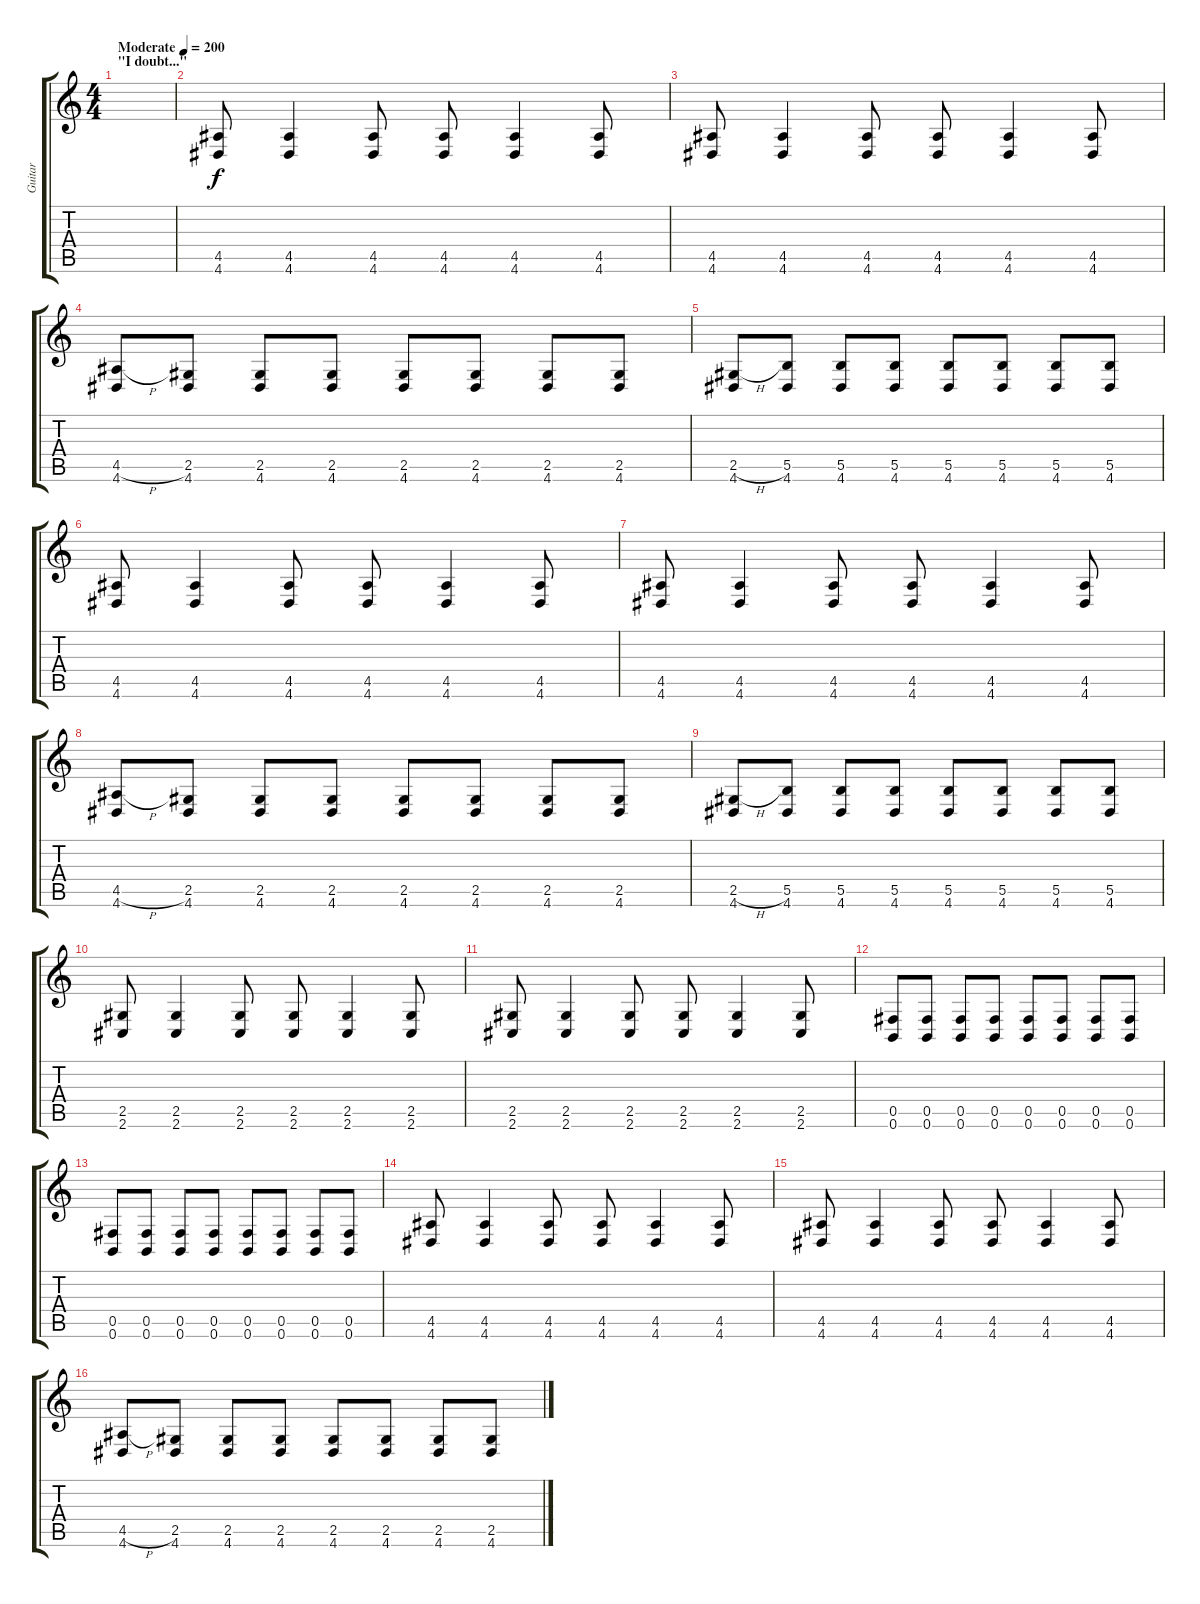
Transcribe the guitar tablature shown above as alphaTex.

\track ("Guitar" "Guitar") {instrument distortionguitar}
\staff {score tabs}
\tuning (Db4 Ab3 E3 B2 Gb2 B1) {hide}
\ts (4 4)
\section ("" "\"I doubt...\"")
\tempo (200 "Moderate")
\clef g2
\ks c
|
(4.5 4.6).8 (4.5 4.6).4 (4.5 4.6).8 (4.5 4.6).8 (4.5 4.6).4 (4.5 4.6).8 |
(4.5 4.6).8 (4.5 4.6).4 (4.5 4.6).8 (4.5 4.6).8 (4.5 4.6).4 (4.5 4.6).8 |
(4.5{h} 4.6).8 (2.5 4.6).8 (2.5 4.6).8 (2.5 4.6).8 (2.5 4.6).8 (2.5 4.6).8 (2.5 4.6).8 (2.5 4.6).8 |
(2.5{h} 4.6).8 (5.5 4.6).8 (5.5 4.6).8 (5.5 4.6).8 (5.5 4.6).8 (5.5 4.6).8 (5.5 4.6).8 (5.5 4.6).8 |
(4.5 4.6).8 (4.5 4.6).4 (4.5 4.6).8 (4.5 4.6).8 (4.5 4.6).4 (4.5 4.6).8 |
(4.5 4.6).8 (4.5 4.6).4 (4.5 4.6).8 (4.5 4.6).8 (4.5 4.6).4 (4.5 4.6).8 |
(4.5{h} 4.6).8 (2.5 4.6).8 (2.5 4.6).8 (2.5 4.6).8 (2.5 4.6).8 (2.5 4.6).8 (2.5 4.6).8 (2.5 4.6).8 |
(2.5{h} 4.6).8 (5.5 4.6).8 (5.5 4.6).8 (5.5 4.6).8 (5.5 4.6).8 (5.5 4.6).8 (5.5 4.6).8 (5.5 4.6).8 |
(2.5 2.6).8 (2.5 2.6).4 (2.5 2.6).8 (2.5 2.6).8 (2.5 2.6).4 (2.5 2.6).8 |
(2.5 2.6).8 (2.5 2.6).4 (2.5 2.6).8 (2.5 2.6).8 (2.5 2.6).4 (2.5 2.6).8 |
(0.5 0.6).8 (0.5 0.6).8 (0.5 0.6).8 (0.5 0.6).8 (0.5 0.6).8 (0.5 0.6).8 (0.5 0.6).8 (0.5 0.6).8 |
(0.5 0.6).8 (0.5 0.6).8 (0.5 0.6).8 (0.5 0.6).8 (0.5 0.6).8 (0.5 0.6).8 (0.5 0.6).8 (0.5 0.6).8 |
(4.5 4.6).8 (4.5 4.6).4 (4.5 4.6).8 (4.5 4.6).8 (4.5 4.6).4 (4.5 4.6).8 |
(4.5 4.6).8 (4.5 4.6).4 (4.5 4.6).8 (4.5 4.6).8 (4.5 4.6).4 (4.5 4.6).8 |
(4.5{h} 4.6).8 (2.5 4.6).8 (2.5 4.6).8 (2.5 4.6).8 (2.5 4.6).8 (2.5 4.6).8 (2.5 4.6).8 (2.5 4.6).8
